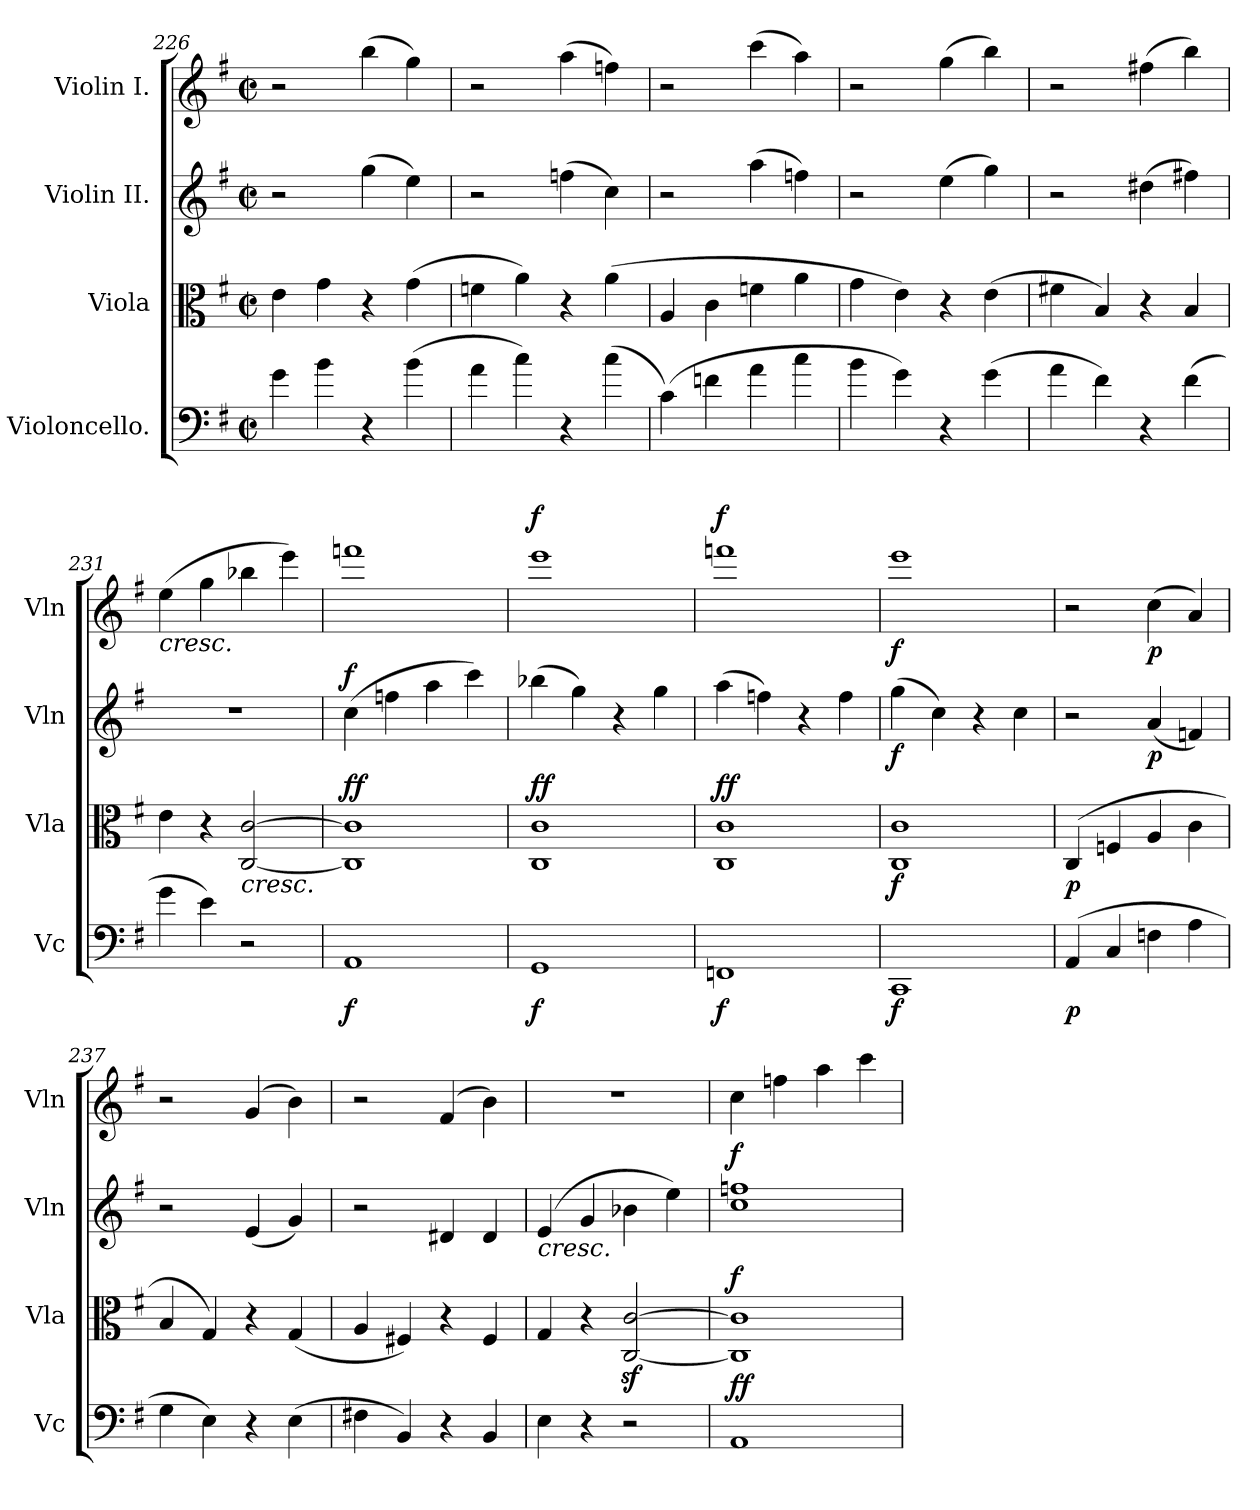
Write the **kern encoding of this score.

**kern	**dynam	**kern	**dynam	**kern	**dynam	**kern	**dynam
*part4	*part4	*part3	*part3	*part2	*part2	*part1	*part1
*staff4	*staff4	*staff3	*staff3	*staff2	*staff2	*staff1	*staff1
*I"Violoncello.	*	*I"Viola	*	*I"Violin II.	*	*I"Violin I.	*
*I'Vc	*	*I'Vla	*	*I'Vln	*	*I'Vln	*
*clefF4	*	*clefC3	*	*clefG2	*	*clefG2	*
*k[f#]	*	*k[f#]	*	*k[f#]	*	*k[f#]	*
*M2/2	*	*M2/2	*	*M2/2	*	*M2/2	*
*met(c|)	*	*met(c|)	*	*met(c|)	*	*met(c|)	*
=226	=226	=226	=226	=226	=226	=226	=226
4g	.	4e	.	2r	.	2r	.
4b	.	4g	.	.	.	.	.
4r	.	4r	.	(4gg	.	(4bb	.
(4b	.	(4g	.	4ee)	.	4gg)	.
=227	=227	=227	=227	=227	=227	=227	=227
4a	.	4fn	.	2r	.	2r	.
4cc)	.	4a)	.	.	.	.	.
4r	.	4r	.	(4ffn	.	(4aa	.
(4cc	.	(4a	.	4cc)	.	4ffn)	.
=228	=228	=228	=228	=228	=228	=228	=228
(4c)	.	4A	.	2r	.	2r	.
4fn	.	4c	.	.	.	.	.
4a	.	4fn	.	(4aa	.	(4ccc	.
4cc	.	4a	.	4ffn)	.	4aa)	.
=229	=229	=229	=229	=229	=229	=229	=229
4b	.	4g	.	2r	.	2r	.
4g)	.	4e)	.	.	.	.	.
4r	.	4r	.	(4ee	.	(4gg	.
(4g	.	(4e	.	4gg)	.	4bb)	.
=230	=230	=230	=230	=230	=230	=230	=230
4a	.	4f#X	.	2r	.	2r	.
4f#)	.	4B)	.	.	.	.	.
4r	.	4r	.	(4dd#X	.	(4ff#X	.
(4f#	.	4B	.	4ff#X)	.	4bb)	.
=231	=231	=231	=231	=231	=231	=231	=231
!	!	!	!	!	!	!LO:TX:b:i:t=cresc.	!
4g	.	4e	.	1r	.	(4ee	.
4e)	.	4r	.	.	.	4gg	.
!	!	!LO:TX:b:i:t=cresc.	!	!	!	!	!
2r	.	[2C [2c	.	.	.	4bb-X	.
.	.	.	.	.	.	4eee)	.
=232	=232	=232	=232	=232	=232	=232	=232
!	!	!	!LO:DY:a	!	!LO:DY:a	!	!
1AA	f	1C] 1c]	ff	(4cc	f	1fffn	.
.	.	.	.	4ffn	.	.	.
.	.	.	.	4aa	.	.	.
.	.	.	.	4ccc)	.	.	.
=233	=233	=233	=233	=233	=233	=233	=233
!	!	!	!LO:DY:a	!	!	!	!LO:DY:a
1GG	f	1C 1c	ff	(4bb-X	.	1eee	f
.	.	.	.	4gg)	.	.	.
.	.	.	.	4r	.	.	.
.	.	.	.	4gg	.	.	.
=234	=234	=234	=234	=234	=234	=234	=234
!	!	!	!LO:DY:a	!	!	!	!LO:DY:a
1FFn	f	1C 1c	ff	(4aa	.	1fffn	f
.	.	.	.	4ffn)	.	.	.
.	.	.	.	4r	.	.	.
.	.	.	.	4ff	.	.	.
=235	=235	=235	=235	=235	=235	=235	=235
1CC	f	1C 1c	f	(4gg	f	1eee	f
.	.	.	.	4cc)	.	.	.
.	.	.	.	4r	.	.	.
.	.	.	.	4cc	.	.	.
=236	=236	=236	=236	=236	=236	=236	=236
(4AA	p	(4C	p	2r	.	2r	.
4C	.	4Fn	.	.	.	.	.
4Fn	.	4A	.	(4a	p	(4cc	p
4A	.	4c	.	4fn)	.	4a)	.
=237	=237	=237	=237	=237	=237	=237	=237
4G	.	4B	.	2r	.	2r	.
4E)	.	4G)	.	.	.	.	.
4r	.	4r	.	(4e	.	(4g	.
(4E	.	(4G	.	4g)	.	4b)	.
=238	=238	=238	=238	=238	=238	=238	=238
4F#X	.	4A	.	2r	.	2r	.
4BB)	.	4F#X)	.	.	.	.	.
4r	.	4r	.	4d#X	.	(4f#	.
4BB	.	4F#	.	4d#	.	4b)	.
=239	=239	=239	=239	=239	=239	=239	=239
!	!	!	!	!LO:TX:b:i:t=cresc.	!	!	!
4E	.	4G	.	(4e	.	1r	.
4r	.	4r	.	4g	.	.	.
2r	.	[2Cz [2cz	.	4b-X	.	.	.
.	.	.	.	4ee)	.	.	.
=240	=240	=240	=240	=240	=240	=240	=240
!	!LO:DY:a	!	!LO:DY:a	!	!LO:DY:a	!	!
1AA	ff	1C] 1c]	f	1cc 1ffn	f	4cc	.
.	.	.	.	.	.	4ffn	.
.	.	.	.	.	.	4aa	.
.	.	.	.	.	.	4ccc	.
=	=	=	=	=	=	=	=
*-	*-	*-	*-	*-	*-	*-	*-
